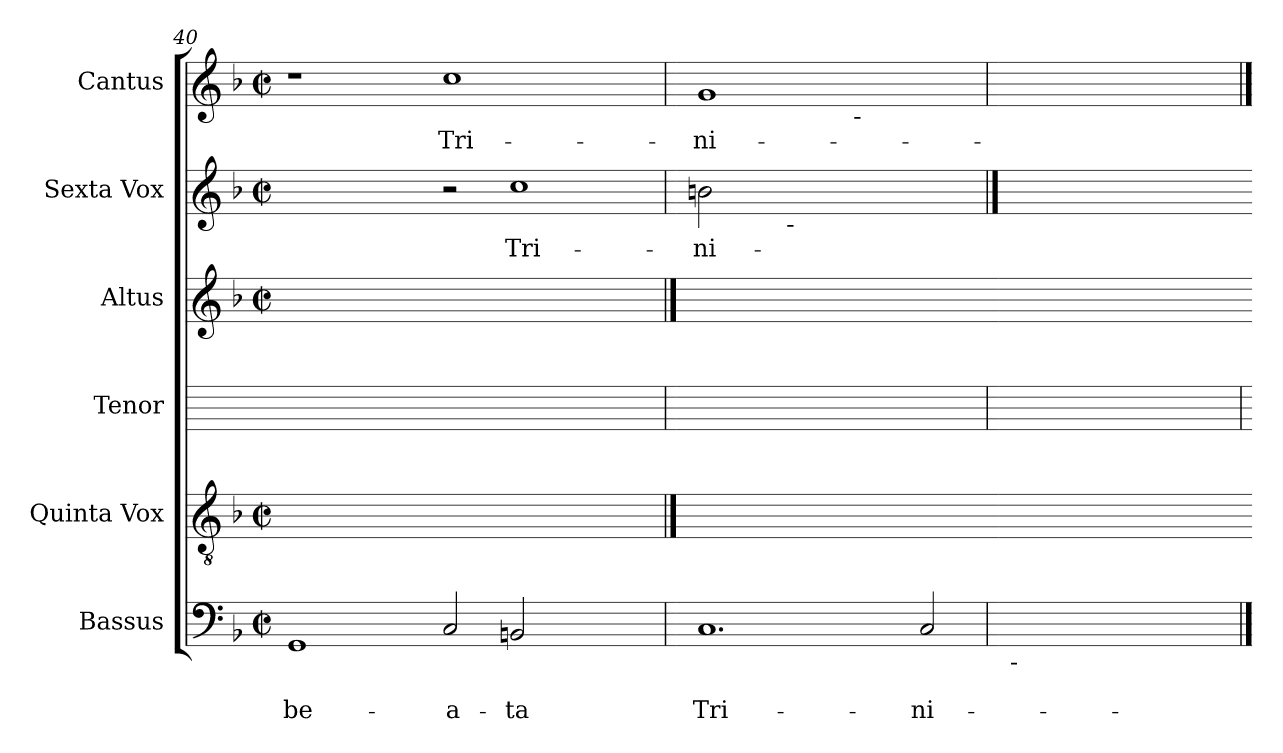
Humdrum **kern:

**kern	**text	**text	**kern	**kern	**kern	**kern	**text	**kern	**text
*part6	*part6	*part6	*part5	*part4	*part3	*part2	*part2	*part1	*part1
*staff6	*staff6	*staff6	*staff5	*staff4	*staff3	*staff2	*staff2	*staff1	*staff1
*I"Bassus	*	*	*I"Quinta Vox	*I"Tenor	*I"Altus	*I"Sexta Vox	*	*I"Cantus	*
*clefF4	*	*	*clefGv2	*	*clefG2	*clefG2	*	*clefG2	*
*k[b-]	*	*	*k[b-]	*	*k[b-]	*k[b-]	*	*k[b-]	*
*F:	*	*	*F:	*	*F:	*F:	*	*F:	*
*M4/2	*	*	*M4/2	*	*M4/2	*M4/2	*	*M4/2	*
*met(c|)	*	*	*met(c|)	*	*met(c|)	*met(c|)	*	*met(c|)	*
=40A	=40A	=40A	=40A	=40A	=40A	=40A	=40A	=40A	=40A
!	!	!LO:LY:b	!	!	!	!	!	!	!
1GG	.	be-	1Gyy_	4ryy	1dyy]	2gyy_	.	1r	.
.	.	.	.	0ryy	.	.	.	.	.
.	.	.	.	.	.	2gyy]	.	.	.
!	!	!LO:LY:b	!	!	!	!	!	!	!LO:LY:b
2C	.	-a-	1Gyy]	.	1.ryy	2r	.	1cc	Tri-
!	!	!LO:LY:b	!	!	!	!	!LO:LY:b	!	!
2BBn	.	-ta	.	.	.	1cc	Tri-	.	.
2ryy	.	.	2ryy	.	.	.	.	2ryy	.
.	.	.	.	4ryy	.	.	.	.	.
=40B	=40B	=40B	==40B	=40B	==40B	=40B	=40B	=40B	=40B
!	!	!LO:LY:b	!	!	!	!	!LO:LY:b	!	!LO:LY:b
1.C	.	Tri-	0ryy	4ryy	0ryy	2bn	-ni-	1g	-ni-
.	.	.	.	1..ryy	.	.	.	.	.
!	!	!	!	!	!	!LO:TX:b:t=-	!	!	!
!	!	!	!	!	!	!	!LO:LY:b	!	!
.	.	.	.	.	.	1byy	-tas.	.	.
!	!	!	!	!	!	!	!	!LO:TX:b:t=-	!
!	!	!	!	!	!	!	!	!	!LO:LY:b
.	.	.	.	.	.	.	.	[1gyy	-tas.
!	!	!LO:LY:b	!	!	!	!	!	!	!
2C	.	-ni-	.	.	.	2ryy	.	.	.
=41A	=41A	=41A	=41A	=41A	=41A	==41A	=41A	=41A	=41A
!LO:TX:b:t=-	!	!	!	!	!	!	!	!	!
!	!	!LO:LY:b	!	!	!	!	!	!	!
[1GGyy	.	-tas.	0ryy	4ryy	0ryy	0ryy	.	1gyy]	.
.	.	.	.	1..ryy	.	.	.	.	.
1GGyy]	.	.	.	.	.	.	.	1ryy	.
==	==	==	=	=	=	=	==	==	==
*-	*-	*-	*-	*-	*-	*-	*-	*-	*-
